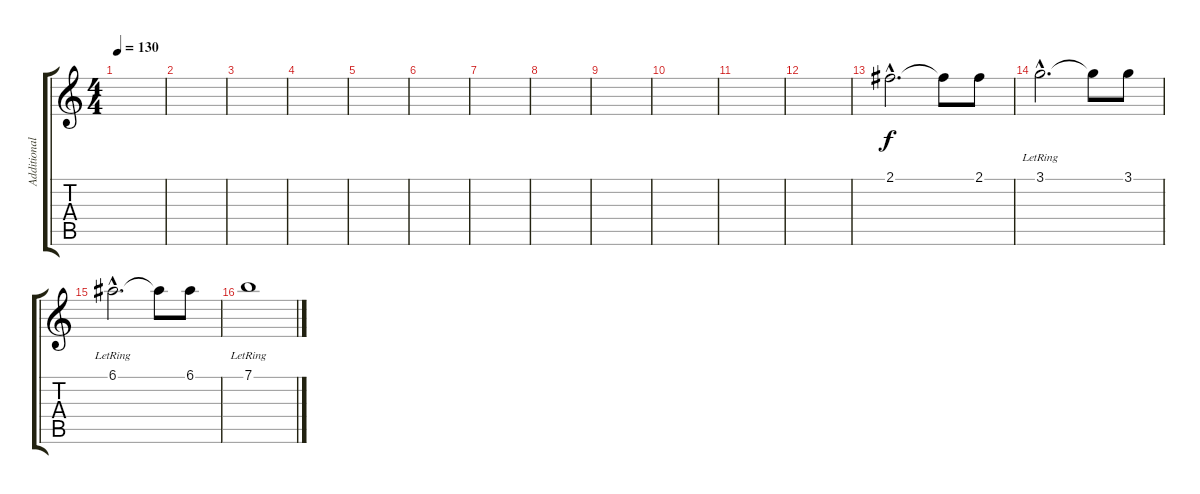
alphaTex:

\track ("Additional Guitar" "Additional") {instrument acousticguitarsteel}
\staff {score tabs}
\tuning (E4 B3 G3 D3 A2 E2) {hide}
\ts (4 4)
\tempo 130
\clef g2
\ks c
|
|
|
|
|
|
|
|
|
|
|
|
2.1{hac}.2{d} 2.1{t}.8 2.1.8 |
3.1{hac lr}.2{d} 3.1{t}.8 3.1.8 |
6.1{hac lr}.2{d} 6.1{t}.8 6.1.8 |
7.1{lr}.1
